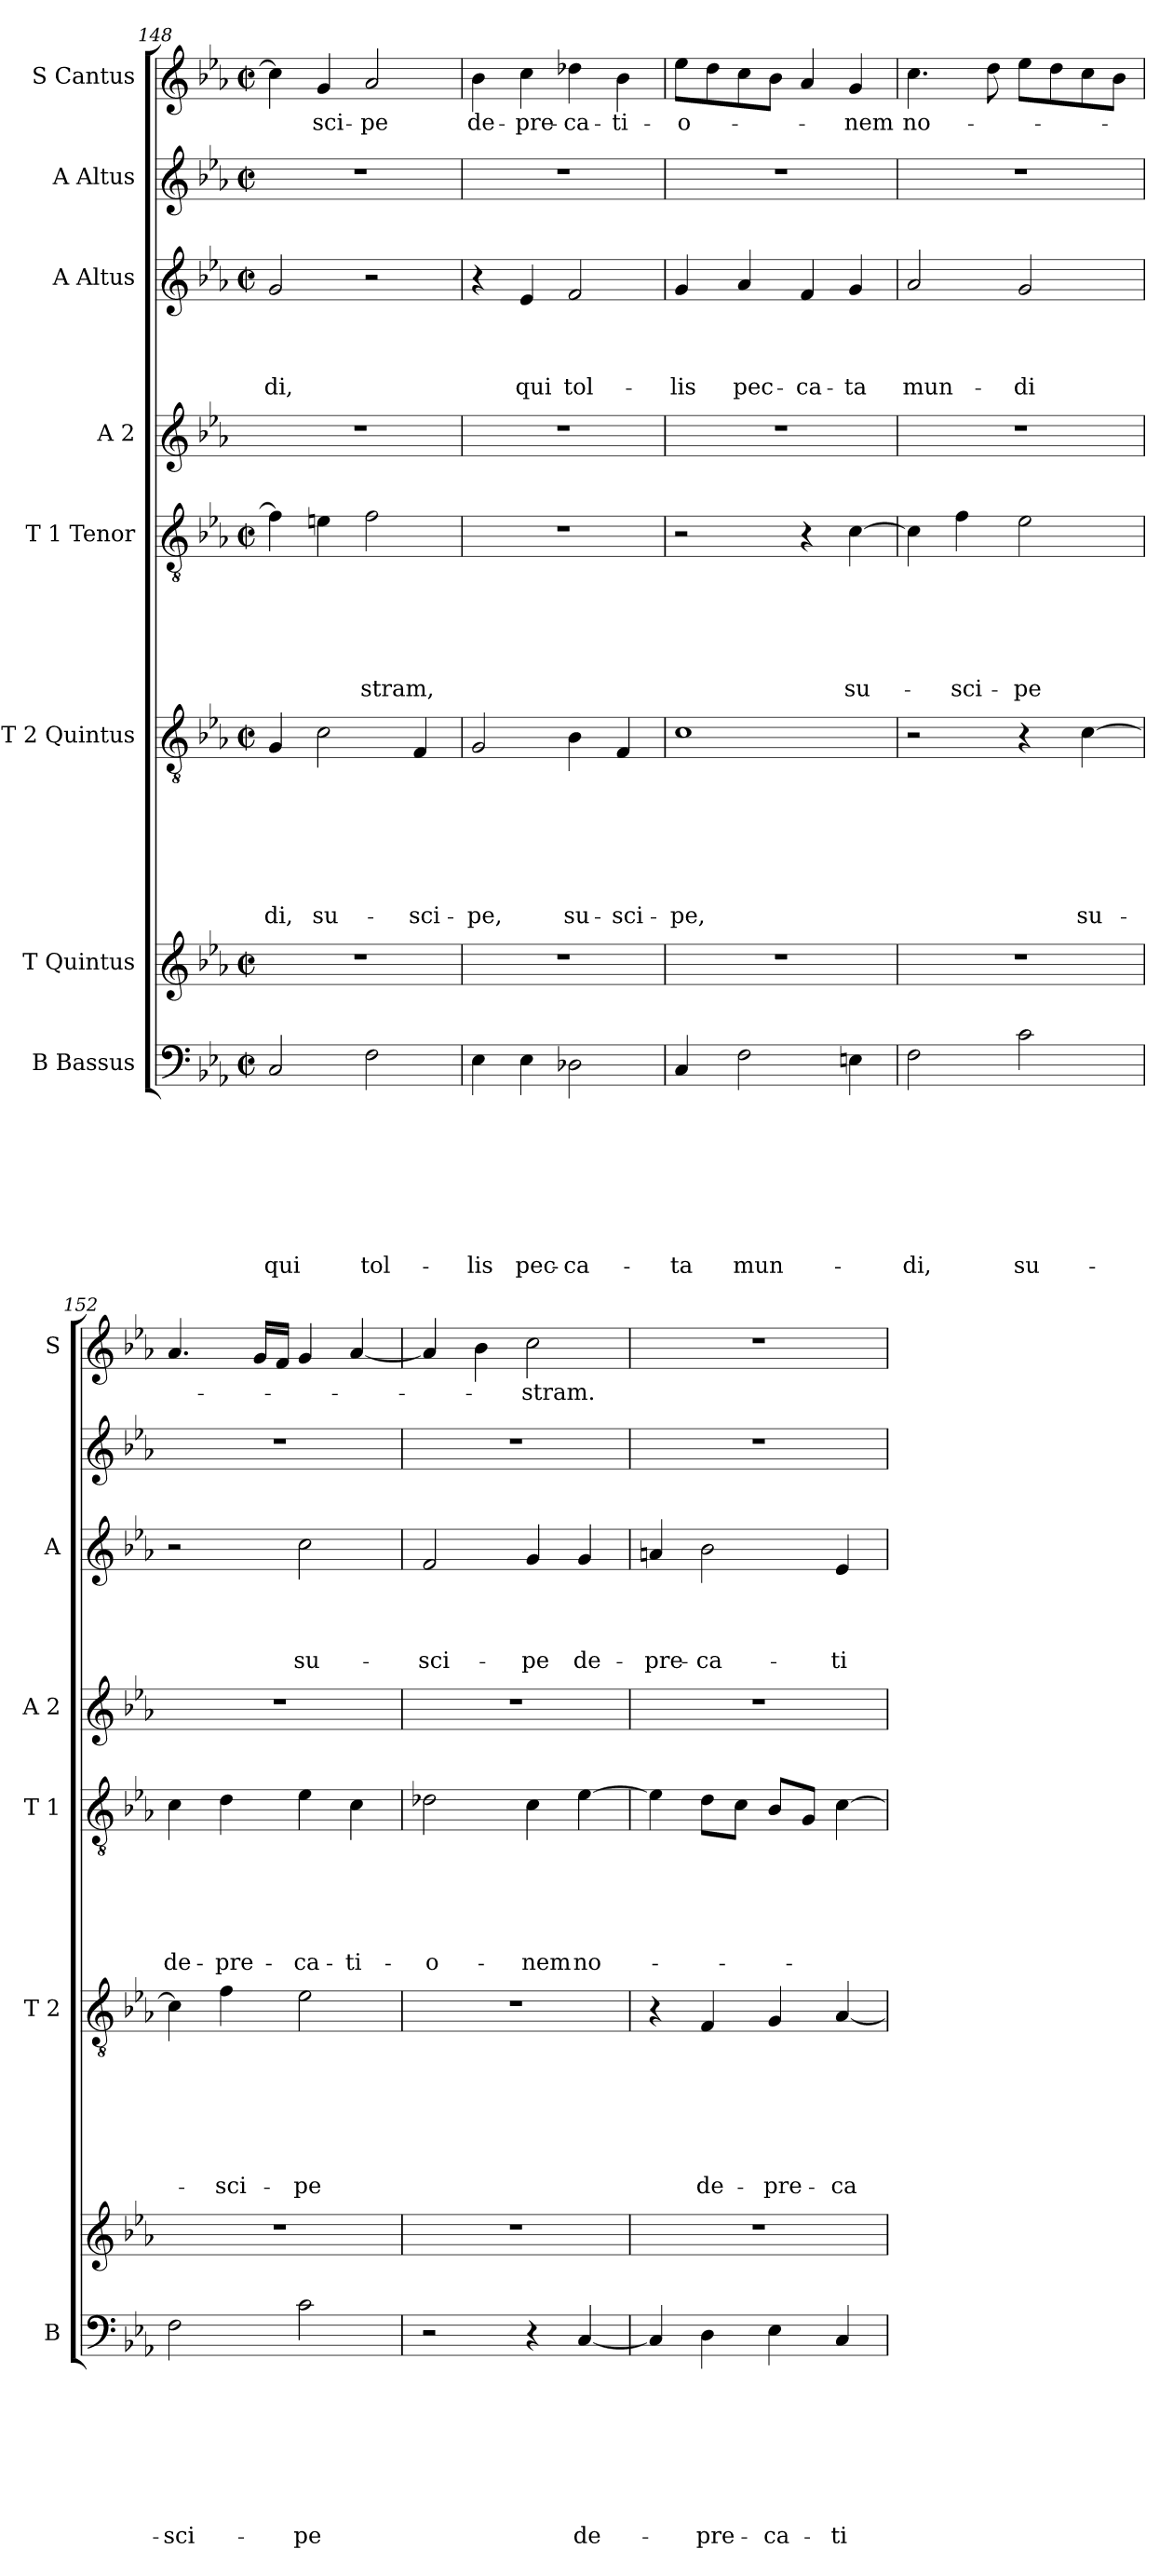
**kern	**text	**text	**text	**text	**text	**text	**text	**text	**kern	**kern	**text	**text	**text	**text	**text	**text	**text	**kern	**text	**text	**text	**text	**text	**text	**kern	**kern	**text	**text	**text	**text	**kern	**kern	**text
*part8	*part8	*part8	*part8	*part8	*part8	*part8	*part8	*part8	*part7	*part6	*part6	*part6	*part6	*part6	*part6	*part6	*part6	*part5	*part5	*part5	*part5	*part5	*part5	*part5	*part4	*part3	*part3	*part3	*part3	*part3	*part2	*part1	*part1
*staff8	*staff8	*staff8	*staff8	*staff8	*staff8	*staff8	*staff8	*staff8	*staff7	*staff6	*staff6	*staff6	*staff6	*staff6	*staff6	*staff6	*staff6	*staff5	*staff5	*staff5	*staff5	*staff5	*staff5	*staff5	*staff4	*staff3	*staff3	*staff3	*staff3	*staff3	*staff2	*staff1	*staff1
*I"B Bassus	*	*	*	*	*	*	*	*	*I"T Quintus	*I"T 2 Quintus	*	*	*	*	*	*	*	*I"T 1 Tenor	*	*	*	*	*	*	*I"A 2	*I"A Altus	*	*	*	*	*I"A Altus	*I"S Cantus	*
*I'B	*	*	*	*	*	*	*	*	*	*I'T 2	*	*	*	*	*	*	*	*I'T 1	*	*	*	*	*	*	*I'A 2	*I'A	*	*	*	*	*	*I'S	*
*clefF4	*	*	*	*	*	*	*	*	*clefG2	*clefGv2	*	*	*	*	*	*	*	*clefGv2	*	*	*	*	*	*	*clefG2	*clefG2	*	*	*	*	*clefG2	*clefG2	*
*k[b-e-a-]	*	*	*	*	*	*	*	*	*k[b-e-a-]	*k[b-e-a-]	*	*	*	*	*	*	*	*k[b-e-a-]	*	*	*	*	*	*	*k[b-e-a-]	*k[b-e-a-]	*	*	*	*	*k[b-e-a-]	*k[b-e-a-]	*
*E-:	*	*	*	*	*	*	*	*	*E-:	*E-:	*	*	*	*	*	*	*	*E-:	*	*	*	*	*	*	*E-:	*E-:	*	*	*	*	*E-:	*E-:	*
*M2/2	*	*	*	*	*	*	*	*	*M2/2	*M2/2	*	*	*	*	*	*	*	*M2/2	*	*	*	*	*	*	*	*M2/2	*	*	*	*	*M2/2	*M2/2	*
*met(c|)	*	*	*	*	*	*	*	*	*met(c|)	*met(c|)	*	*	*	*	*	*	*	*met(c|)	*	*	*	*	*	*	*	*met(c|)	*	*	*	*	*met(c|)	*met(c|)	*
=148	=148	=148	=148	=148	=148	=148	=148	=148	=148	=148	=148	=148	=148	=148	=148	=148	=148	=148	=148	=148	=148	=148	=148	=148	=148	=148	=148	=148	=148	=148	=148	=148	=148
!	!	!	!	!	!	!	!	!LO:LY:b	!	!	!	!	!	!	!	!	!LO:LY:b	!	!	!	!	!	!	!	!	!	!	!	!	!LO:LY:b	!	!	!
2C/	.	.	.	.	.	.	.	qui	1r	4G/	.	.	.	.	.	.	-di,	4f\]	.	.	.	.	.	.	1r	2g/	.	.	.	-di,	1r	4cc\]	.
!	!	!	!	!	!	!	!	!	!	!	!	!	!	!	!	!	!LO:LY:b	!	!	!	!	!	!	!	!	!	!	!	!	!	!	!	!LO:LY:b
.	.	.	.	.	.	.	.	.	.	2c\	.	.	.	.	.	.	su-	4en\	.	.	.	.	.	.	.	.	.	.	.	.	.	4g/	-sci-
!	!	!	!	!	!	!	!	!LO:LY:b	!	!	!	!	!	!	!	!	!	!	!	!	!	!	!	!LO:LY:b	!	!	!	!	!	!	!	!	!LO:LY:b
2F\	.	.	.	.	.	.	.	tol-	.	.	.	.	.	.	.	.	.	2f\	.	.	.	.	.	-stram,	.	2r	.	.	.	.	.	2a-/	-pe
!	!	!	!	!	!	!	!	!	!	!	!	!	!	!	!	!	!LO:LY:b	!	!	!	!	!	!	!	!	!	!	!	!	!	!	!	!
.	.	.	.	.	.	.	.	.	.	4F/	.	.	.	.	.	.	-sci-	.	.	.	.	.	.	.	.	.	.	.	.	.	.	.	.
=149	=149	=149	=149	=149	=149	=149	=149	=149	=149	=149	=149	=149	=149	=149	=149	=149	=149	=149	=149	=149	=149	=149	=149	=149	=149	=149	=149	=149	=149	=149	=149	=149	=149
!	!	!	!	!	!	!	!	!LO:LY:b	!	!	!	!	!	!	!	!	!LO:LY:b	!	!	!	!	!	!	!	!	!	!	!	!	!	!	!	!LO:LY:b
4E-\	.	.	.	.	.	.	.	-lis	1r	2G/	.	.	.	.	.	.	-pe,	1r	.	.	.	.	.	.	1r	4r	.	.	.	.	1r	4b-\	de-
!	!	!	!	!	!	!	!	!LO:LY:b	!	!	!	!	!	!	!	!	!	!	!	!	!	!	!	!	!	!	!	!	!	!LO:LY:b	!	!	!LO:LY:b
4E-\	.	.	.	.	.	.	.	pec-	.	.	.	.	.	.	.	.	.	.	.	.	.	.	.	.	.	4e-/	.	.	.	qui	.	4cc\	-pre-
!	!	!	!	!	!	!	!	!LO:LY:b	!	!	!	!	!	!	!	!	!LO:LY:b	!	!	!	!	!	!	!	!	!	!	!	!	!LO:LY:b	!	!	!LO:LY:b
2D-X\	.	.	.	.	.	.	.	-ca-	.	4B-\	.	.	.	.	.	.	su-	.	.	.	.	.	.	.	.	2f/	.	.	.	tol-	.	4dd-X\	-ca-
!	!	!	!	!	!	!	!	!	!	!	!	!	!	!	!	!	!LO:LY:b	!	!	!	!	!	!	!	!	!	!	!	!	!	!	!	!LO:LY:b
.	.	.	.	.	.	.	.	.	.	4F/	.	.	.	.	.	.	-sci-	.	.	.	.	.	.	.	.	.	.	.	.	.	.	4b-\	-ti-
!!LO:LB:g=z
=150	=150	=150	=150	=150	=150	=150	=150	=150	=150	=150	=150	=150	=150	=150	=150	=150	=150	=150	=150	=150	=150	=150	=150	=150	=150	=150	=150	=150	=150	=150	=150	=150	=150
!	!	!	!	!	!	!	!	!LO:LY:b	!	!	!	!	!	!	!	!	!LO:LY:b	!	!	!	!	!	!	!	!	!	!	!	!	!LO:LY:b	!	!	!LO:LY:b
4C/	.	.	.	.	.	.	.	-ta	1r	1c	.	.	.	.	.	.	-pe,	2r	.	.	.	.	.	.	1r	4g/	.	.	.	-lis	1r	8ee-\L	-o-
.	.	.	.	.	.	.	.	.	.	.	.	.	.	.	.	.	.	.	.	.	.	.	.	.	.	.	.	.	.	.	.	8dd\	.
!	!	!	!	!	!	!	!	!LO:LY:b	!	!	!	!	!	!	!	!	!	!	!	!	!	!	!	!	!	!	!	!	!	!LO:LY:b	!	!	!
2F\	.	.	.	.	.	.	.	mun-	.	.	.	.	.	.	.	.	.	.	.	.	.	.	.	.	.	4a-/	.	.	.	pec-	.	8cc\	.
.	.	.	.	.	.	.	.	.	.	.	.	.	.	.	.	.	.	.	.	.	.	.	.	.	.	.	.	.	.	.	.	8b-\J	.
!	!	!	!	!	!	!	!	!	!	!	!	!	!	!	!	!	!	!	!	!	!	!	!	!	!	!	!	!	!	!LO:LY:b	!	!	!
.	.	.	.	.	.	.	.	.	.	.	.	.	.	.	.	.	.	4r	.	.	.	.	.	.	.	4f/	.	.	.	-ca-	.	4a-/	.
!	!	!	!	!	!	!	!	!	!	!	!	!	!	!	!	!	!	!	!	!	!	!	!	!LO:LY:b	!	!	!	!	!	!LO:LY:b	!	!	!LO:LY:b
4En\	.	.	.	.	.	.	.	.	.	.	.	.	.	.	.	.	.	[>4c\	.	.	.	.	.	su-	.	4g/	.	.	.	-ta	.	4g/	-nem
=151	=151	=151	=151	=151	=151	=151	=151	=151	=151	=151	=151	=151	=151	=151	=151	=151	=151	=151	=151	=151	=151	=151	=151	=151	=151	=151	=151	=151	=151	=151	=151	=151	=151
!	!	!	!	!	!	!	!	!LO:LY:b	!	!	!	!	!	!	!	!	!	!	!	!	!	!	!	!	!	!	!	!	!	!LO:LY:b	!	!	!LO:LY:b
2F\	.	.	.	.	.	.	.	-di,	1r	2r	.	.	.	.	.	.	.	4c\]	.	.	.	.	.	.	1r	2a-/	.	.	.	mun-	1r	4.cc\	no-
!	!	!	!	!	!	!	!	!	!	!	!	!	!	!	!	!	!	!	!	!	!	!	!	!LO:LY:b	!	!	!	!	!	!	!	!	!
.	.	.	.	.	.	.	.	.	.	.	.	.	.	.	.	.	.	4f\	.	.	.	.	.	-sci-	.	.	.	.	.	.	.	.	.
.	.	.	.	.	.	.	.	.	.	.	.	.	.	.	.	.	.	.	.	.	.	.	.	.	.	.	.	.	.	.	.	8dd\	.
!	!	!	!	!	!	!	!	!LO:LY:b	!	!	!	!	!	!	!	!	!	!	!	!	!	!	!	!LO:LY:b	!	!	!	!	!	!LO:LY:b	!	!	!
2c\	.	.	.	.	.	.	.	su-	.	4r	.	.	.	.	.	.	.	2e-\	.	.	.	.	.	-pe	.	2g/	.	.	.	-di	.	8ee-\L	.
.	.	.	.	.	.	.	.	.	.	.	.	.	.	.	.	.	.	.	.	.	.	.	.	.	.	.	.	.	.	.	.	8dd\	.
!	!	!	!	!	!	!	!	!	!	!	!	!	!	!	!	!	!LO:LY:b	!	!	!	!	!	!	!	!	!	!	!	!	!	!	!	!
.	.	.	.	.	.	.	.	.	.	[>4c\	.	.	.	.	.	.	su-	.	.	.	.	.	.	.	.	.	.	.	.	.	.	8cc\	.
.	.	.	.	.	.	.	.	.	.	.	.	.	.	.	.	.	.	.	.	.	.	.	.	.	.	.	.	.	.	.	.	8b-\J	.
=152	=152	=152	=152	=152	=152	=152	=152	=152	=152	=152	=152	=152	=152	=152	=152	=152	=152	=152	=152	=152	=152	=152	=152	=152	=152	=152	=152	=152	=152	=152	=152	=152	=152
!	!	!	!	!	!	!	!	!LO:LY:b	!	!	!	!	!	!	!	!	!	!	!	!	!	!	!	!LO:LY:b	!	!	!	!	!	!	!	!	!
2F\	.	.	.	.	.	.	.	-sci-	1r	4c\]	.	.	.	.	.	.	.	4c\	.	.	.	.	.	de-	1r	2r	.	.	.	.	1r	4.a-/	.
!	!	!	!	!	!	!	!	!	!	!	!	!	!	!	!	!	!LO:LY:b	!	!	!	!	!	!	!LO:LY:b	!	!	!	!	!	!	!	!	!
.	.	.	.	.	.	.	.	.	.	4f\	.	.	.	.	.	.	-sci-	4d\	.	.	.	.	.	-pre-	.	.	.	.	.	.	.	.	.
.	.	.	.	.	.	.	.	.	.	.	.	.	.	.	.	.	.	.	.	.	.	.	.	.	.	.	.	.	.	.	.	16g/LL	.
.	.	.	.	.	.	.	.	.	.	.	.	.	.	.	.	.	.	.	.	.	.	.	.	.	.	.	.	.	.	.	.	16f/JJ	.
!	!	!	!	!	!	!	!	!LO:LY:b	!	!	!	!	!	!	!	!	!LO:LY:b	!	!	!	!	!	!	!LO:LY:b	!	!	!	!	!	!LO:LY:b	!	!	!
2c\	.	.	.	.	.	.	.	-pe	.	2e-\	.	.	.	.	.	.	-pe	4e-\	.	.	.	.	.	-ca-	.	2cc\	.	.	.	su-	.	4g/	.
!	!	!	!	!	!	!	!	!	!	!	!	!	!	!	!	!	!	!	!	!	!	!	!	!LO:LY:b	!	!	!	!	!	!	!	!	!
.	.	.	.	.	.	.	.	.	.	.	.	.	.	.	.	.	.	4c\	.	.	.	.	.	-ti-	.	.	.	.	.	.	.	[<4a-/	.
=153	=153	=153	=153	=153	=153	=153	=153	=153	=153	=153	=153	=153	=153	=153	=153	=153	=153	=153	=153	=153	=153	=153	=153	=153	=153	=153	=153	=153	=153	=153	=153	=153	=153
!	!	!	!	!	!	!	!	!	!	!	!	!	!	!	!	!	!	!	!	!	!	!	!	!LO:LY:b	!	!	!	!	!	!LO:LY:b	!	!	!
2r	.	.	.	.	.	.	.	.	1r	1r	.	.	.	.	.	.	.	2d-X\	.	.	.	.	.	-o-	1r	2f/	.	.	.	-sci-	1r	4a-/]	.
.	.	.	.	.	.	.	.	.	.	.	.	.	.	.	.	.	.	.	.	.	.	.	.	.	.	.	.	.	.	.	.	4b-\	.
!	!	!	!	!	!	!	!	!	!	!	!	!	!	!	!	!	!	!	!	!	!	!	!	!LO:LY:b	!	!	!	!	!	!LO:LY:b	!	!	!LO:LY:b
4r	.	.	.	.	.	.	.	.	.	.	.	.	.	.	.	.	.	4c\	.	.	.	.	.	-nem	.	4g/	.	.	.	-pe	.	2cc\	-stram.
!	!	!	!	!	!	!	!	!LO:LY:b	!	!	!	!	!	!	!	!	!	!	!	!	!	!	!	!LO:LY:b	!	!	!	!	!	!LO:LY:b	!	!	!
[<4C/	.	.	.	.	.	.	.	de-	.	.	.	.	.	.	.	.	.	[>4e-\	.	.	.	.	.	no-	.	4g/	.	.	.	de-	.	.	.
=154	=154	=154	=154	=154	=154	=154	=154	=154	=154	=154	=154	=154	=154	=154	=154	=154	=154	=154	=154	=154	=154	=154	=154	=154	=154	=154	=154	=154	=154	=154	=154	=154	=154
!	!	!	!	!	!	!	!	!	!	!	!	!	!	!	!	!	!	!	!	!	!	!	!	!	!	!	!	!	!	!LO:LY:b	!	!	!
4C/]	.	.	.	.	.	.	.	.	1r	4r	.	.	.	.	.	.	.	4e-\]	.	.	.	.	.	.	1r	4an/	.	.	.	-pre-	1r	1r	.
!	!	!	!	!	!	!	!	!LO:LY:b	!	!	!	!	!	!	!	!	!LO:LY:b	!	!	!	!	!	!	!	!	!	!	!	!	!LO:LY:b	!	!	!
4D\	.	.	.	.	.	.	.	-pre-	.	4F/	.	.	.	.	.	.	de-	8d\L	.	.	.	.	.	.	.	2b-\	.	.	.	-ca-	.	.	.
.	.	.	.	.	.	.	.	.	.	.	.	.	.	.	.	.	.	8c\J	.	.	.	.	.	.	.	.	.	.	.	.	.	.	.
!	!	!	!	!	!	!	!	!LO:LY:b	!	!	!	!	!	!	!	!	!LO:LY:b	!	!	!	!	!	!	!	!	!	!	!	!	!	!	!	!
4E-\	.	.	.	.	.	.	.	-ca-	.	4G/	.	.	.	.	.	.	-pre-	8B-/L	.	.	.	.	.	.	.	.	.	.	.	.	.	.	.
.	.	.	.	.	.	.	.	.	.	.	.	.	.	.	.	.	.	8G/J	.	.	.	.	.	.	.	.	.	.	.	.	.	.	.
!	!	!	!	!	!	!	!	!LO:LY:b	!	!	!	!	!	!	!	!	!LO:LY:b	!	!	!	!	!	!	!	!	!	!	!	!	!LO:LY:b	!	!	!
4C/	.	.	.	.	.	.	.	-ti-	.	[<4A-/	.	.	.	.	.	.	-ca-	[<4c\	.	.	.	.	.	.	.	4e-/	.	.	.	-ti-	.	.	.
=	=	=	=	=	=	=	=	=	=	=	=	=	=	=	=	=	=	=	=	=	=	=	=	=	=	=	=	=	=	=	=	=	=
*-	*-	*-	*-	*-	*-	*-	*-	*-	*-	*-	*-	*-	*-	*-	*-	*-	*-	*-	*-	*-	*-	*-	*-	*-	*-	*-	*-	*-	*-	*-	*-	*-	*-
